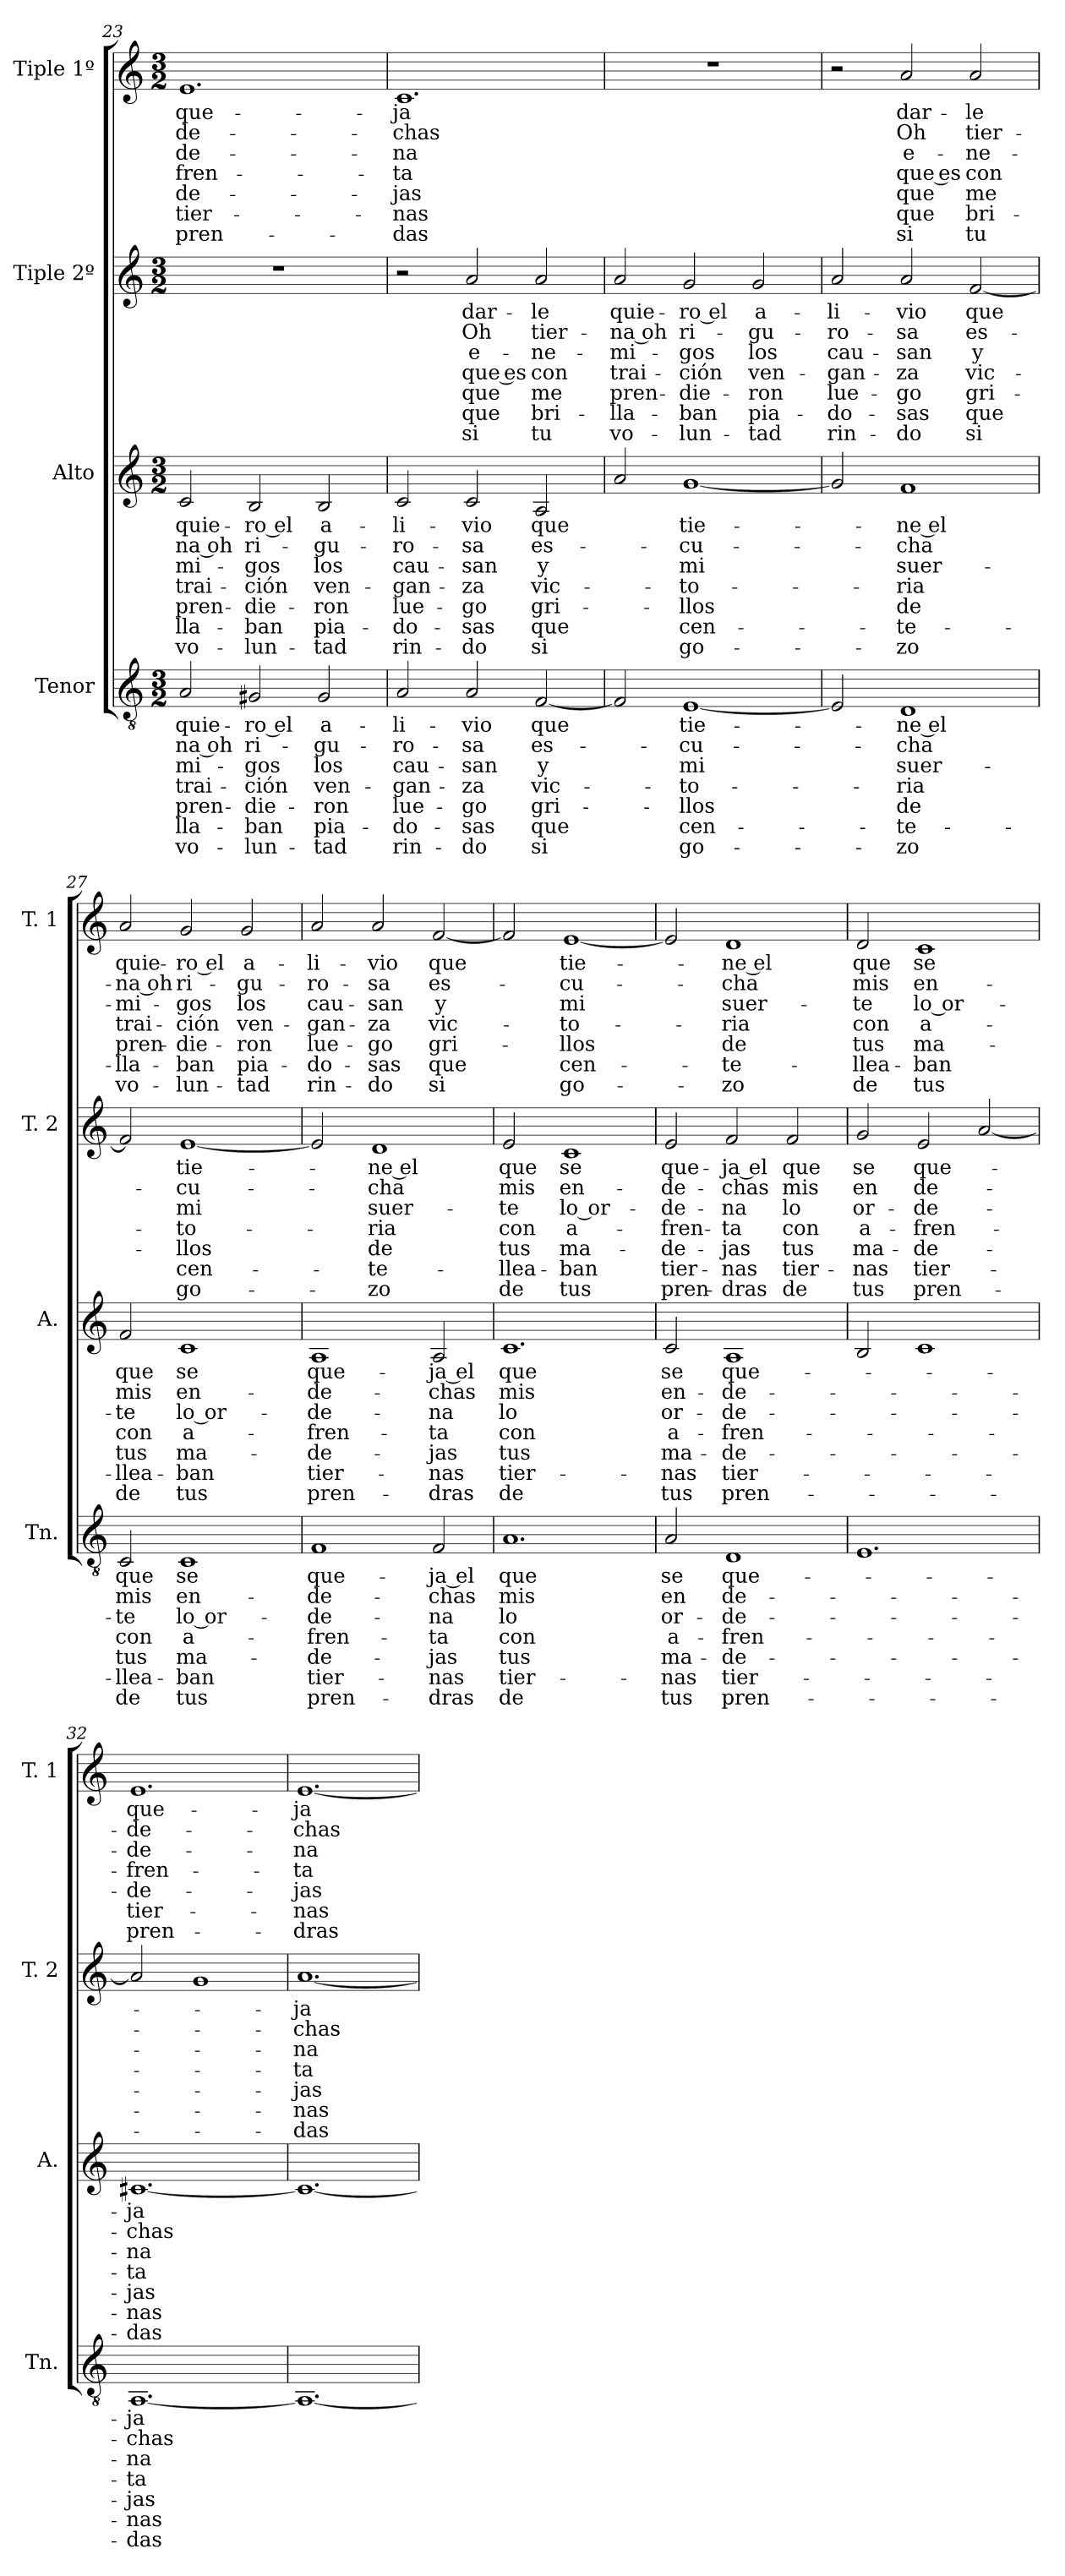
**kern	**text	**text	**text	**text	**text	**text	**text	**kern	**text	**text	**text	**text	**text	**text	**text	**kern	**text	**text	**text	**text	**text	**text	**text	**kern	**text	**text	**text	**text	**text	**text	**text
*part4	*part4	*part4	*part4	*part4	*part4	*part4	*part4	*part3	*part3	*part3	*part3	*part3	*part3	*part3	*part3	*part2	*part2	*part2	*part2	*part2	*part2	*part2	*part2	*part1	*part1	*part1	*part1	*part1	*part1	*part1	*part1
*staff4	*staff4	*staff4	*staff4	*staff4	*staff4	*staff4	*staff4	*staff3	*staff3	*staff3	*staff3	*staff3	*staff3	*staff3	*staff3	*staff2	*staff2	*staff2	*staff2	*staff2	*staff2	*staff2	*staff2	*staff1	*staff1	*staff1	*staff1	*staff1	*staff1	*staff1	*staff1
*I"Tenor	*	*	*	*	*	*	*	*I"Alto	*	*	*	*	*	*	*	*I"Tiple 2º	*	*	*	*	*	*	*	*I"Tiple 1º	*	*	*	*	*	*	*
*I'Tn.	*	*	*	*	*	*	*	*I'A.	*	*	*	*	*	*	*	*I'T. 2	*	*	*	*	*	*	*	*I'T. 1	*	*	*	*	*	*	*
*clefGv2	*	*	*	*	*	*	*	*clefG2	*	*	*	*	*	*	*	*clefG2	*	*	*	*	*	*	*	*clefG2	*	*	*	*	*	*	*
*M3/2	*	*	*	*	*	*	*	*M3/2	*	*	*	*	*	*	*	*M3/2	*	*	*	*	*	*	*	*M3/2	*	*	*	*	*	*	*
=23	=23	=23	=23	=23	=23	=23	=23	=23	=23	=23	=23	=23	=23	=23	=23	=23	=23	=23	=23	=23	=23	=23	=23	=23	=23	=23	=23	=23	=23	=23	=23
2A	quie-	-na oh	-mi-	trai-	pren-	-lla-	vo-	2c	quie-	-na oh	-mi-	trai-	pren-	-lla-	vo-	1.r	.	.	.	.	.	.	.	1.e	que-	-de-	-de-	-fren-	-de-	tier-	pren-
2G#X	-ro el	ri-	-gos	-ción	-die-	-ban	-lun-	2B	-ro el	ri-	-gos	-ción	-die-	-ban	-lun-	.	.	.	.	.	.	.	.	.	.	.	.	.	.	.	.
2G#	a-	-gu-	los	ven-	-ron	pia-	-tad	2B	a-	-gu-	los	ven-	-ron	pia-	-tad	.	.	.	.	.	.	.	.	.	.	.	.	.	.	.	.
=24	=24	=24	=24	=24	=24	=24	=24	=24	=24	=24	=24	=24	=24	=24	=24	=24	=24	=24	=24	=24	=24	=24	=24	=24	=24	=24	=24	=24	=24	=24	=24
2A	-li-	-ro-	cau-	-gan-	lue-	-do-	rin-	2c	-li-	-ro-	cau-	-gan-	lue-	-do-	rin-	2r	.	.	.	.	.	.	.	1.c	-ja	-chas	-na	-ta	-jas	-nas	-das
2A	-vio	-sa	-san	-za	-go	-sas	-do	2c	-vio	-sa	-san	-za	-go	-sas	-do	2a	dar-	Oh	e-	que es	que	que	si	.	.	.	.	.	.	.	.
[2F	que	es-	y	vic-	gri-	que	si	2A	que	es-	y	vic-	gri-	que	si	2a	-le	tier-	-ne-	con	me	bri-	tu	.	.	.	.	.	.	.	.
=25	=25	=25	=25	=25	=25	=25	=25	=25	=25	=25	=25	=25	=25	=25	=25	=25	=25	=25	=25	=25	=25	=25	=25	=25	=25	=25	=25	=25	=25	=25	=25
2F]	.	.	.	.	.	.	.	2a	.	.	.	.	.	.	.	2a	quie-	-na oh	-mi-	trai-	pren-	-lla-	vo-	1.r	.	.	.	.	.	.	.
[1E	tie-	-cu-	mi	-to-	-llos	cen-	go-	[1g	tie-	-cu-	mi	-to-	-llos	cen-	go-	2g	-ro el	ri-	-gos	-ción	-die-	-ban	-lun-	.	.	.	.	.	.	.	.
.	.	.	.	.	.	.	.	.	.	.	.	.	.	.	.	2g	a-	-gu-	los	ven-	-ron	pia-	-tad	.	.	.	.	.	.	.	.
=26	=26	=26	=26	=26	=26	=26	=26	=26	=26	=26	=26	=26	=26	=26	=26	=26	=26	=26	=26	=26	=26	=26	=26	=26	=26	=26	=26	=26	=26	=26	=26
2E]	.	.	.	.	.	.	.	2g]	.	.	.	.	.	.	.	2a	-li-	-ro-	cau-	-gan-	lue-	-do-	rin-	2r	.	.	.	.	.	.	.
1D	-ne el	-cha	suer-	-ria	de	-te-	-zo	1f	-ne el	-cha	suer-	-ria	de	-te-	-zo	2a	-vio	-sa	-san	-za	-go	-sas	-do	2a	dar-	Oh	e-	que es	que	que	si
.	.	.	.	.	.	.	.	.	.	.	.	.	.	.	.	[2f	que	es-	y	vic-	gri-	que	si	2a	-le	tier-	-ne-	con	me	bri-	tu
=27	=27	=27	=27	=27	=27	=27	=27	=27	=27	=27	=27	=27	=27	=27	=27	=27	=27	=27	=27	=27	=27	=27	=27	=27	=27	=27	=27	=27	=27	=27	=27
2C	que	mis	-te	con	tus	-llea-	de	2f	que	mis	-te	con	tus	-llea-	de	2f]	.	.	.	.	.	.	.	2a	quie-	-na oh	-mi-	trai-	pren-	-lla-	vo-
1C	se	en-	lo or-	a-	ma-	-ban	tus	1c	se	en-	lo or-	a-	ma-	-ban	tus	[1e	tie-	-cu-	mi	-to-	-llos	cen-	go-	2g	-ro el	ri-	-gos	-ción	-die-	-ban	-lun-
.	.	.	.	.	.	.	.	.	.	.	.	.	.	.	.	.	.	.	.	.	.	.	.	2g	a-	-gu-	los	ven-	-ron	pia-	-tad
=28	=28	=28	=28	=28	=28	=28	=28	=28	=28	=28	=28	=28	=28	=28	=28	=28	=28	=28	=28	=28	=28	=28	=28	=28	=28	=28	=28	=28	=28	=28	=28
1F	que-	-de-	-de-	-fren-	-de-	tier-	pren-	1A	que-	-de-	-de-	-fren-	-de-	tier-	pren-	2e]	.	.	.	.	.	.	.	2a	-li-	-ro-	cau-	-gan-	lue-	-do-	rin-
.	.	.	.	.	.	.	.	.	.	.	.	.	.	.	.	1d	-ne el	-cha	suer-	-ria	de	-te-	-zo	2a	-vio	-sa	-san	-za	-go	-sas	-do
2F	-ja el	-chas	-na	-ta	-jas	-nas	-dras	2A	-ja el	-chas	-na	-ta	-jas	-nas	-dras	.	.	.	.	.	.	.	.	[2f	que	es-	y	vic-	gri-	que	si
=29	=29	=29	=29	=29	=29	=29	=29	=29	=29	=29	=29	=29	=29	=29	=29	=29	=29	=29	=29	=29	=29	=29	=29	=29	=29	=29	=29	=29	=29	=29	=29
1.A	que	-mis	lo	-con	tus	-tier-	-de	1.c	que	-mis	lo	-con	tus	-tier-	-de	2e	que	mis	-te	con	tus	-llea-	de	2f]	.	.	.	.	.	.	.
.	.	.	.	.	.	.	.	.	.	.	.	.	.	.	.	1c	se	en-	lo or-	a-	ma-	-ban	tus	[1e	tie-	-cu-	mi	-to-	-llos	cen-	go-
=30	=30	=30	=30	=30	=30	=30	=30	=30	=30	=30	=30	=30	=30	=30	=30	=30	=30	=30	=30	=30	=30	=30	=30	=30	=30	=30	=30	=30	=30	=30	=30
2A	se	en	or-	a-	ma-	-nas	tus	2c	se	en-	or-	a-	ma-	-nas	tus	2e	que-	-de-	-de-	-fren-	-de-	tier-	pren-	2e]	.	.	.	.	.	.	.
1D	que-	de-	-de-	-fren-	-de-	tier-	pren-	1A	que-	-de-	-de-	-fren-	-de-	tier-	pren-	2f	-ja el	-chas	-na	-ta	-jas	-nas	-dras	1d	-ne el	-cha	suer-	-ria	de	-te-	-zo
.	.	.	.	.	.	.	.	.	.	.	.	.	.	.	.	2f	que	-mis	lo	-con	tus	-tier-	-de	.	.	.	.	.	.	.	.
=31	=31	=31	=31	=31	=31	=31	=31	=31	=31	=31	=31	=31	=31	=31	=31	=31	=31	=31	=31	=31	=31	=31	=31	=31	=31	=31	=31	=31	=31	=31	=31
1.E	.	.	.	.	.	.	.	2B	.	.	.	.	.	.	.	2g	se	en	or-	a-	ma-	-nas	tus	2d	que	mis	-te	con	tus	-llea-	de
.	.	.	.	.	.	.	.	1c	.	.	.	.	.	.	.	2e	que-	de-	-de-	-fren-	-de-	tier-	pren-	1c	se	en-	lo or-	a-	ma-	-ban	tus
.	.	.	.	.	.	.	.	.	.	.	.	.	.	.	.	[2a	.	.	.	.	.	.	.	.	.	.	.	.	.	.	.
=32	=32	=32	=32	=32	=32	=32	=32	=32	=32	=32	=32	=32	=32	=32	=32	=32	=32	=32	=32	=32	=32	=32	=32	=32	=32	=32	=32	=32	=32	=32	=32
[1.AA	-ja	-chas	-na	-ta	-jas	-nas	-das	[1.c#X	-ja	-chas	-na	-ta	-jas	-nas	-das	2a]	.	.	.	.	.	.	.	1.e	que-	-de-	-de-	-fren-	-de-	tier-	pren-
.	.	.	.	.	.	.	.	.	.	.	.	.	.	.	.	1g	.	.	.	.	.	.	.	.	.	.	.	.	.	.	.
=33	=33	=33	=33	=33	=33	=33	=33	=33	=33	=33	=33	=33	=33	=33	=33	=33	=33	=33	=33	=33	=33	=33	=33	=33	=33	=33	=33	=33	=33	=33	=33
1.AA_	.	.	.	.	.	.	.	1.c#_	.	.	.	.	.	.	.	[1.a	-ja	-chas	-na	-ta	-jas	-nas	-das	[1.e	-ja	-chas	-na	-ta	-jas	-nas	-dras
=	=	=	=	=	=	=	=	=	=	=	=	=	=	=	=	=	=	=	=	=	=	=	=	=	=	=	=	=	=	=	=
*-	*-	*-	*-	*-	*-	*-	*-	*-	*-	*-	*-	*-	*-	*-	*-	*-	*-	*-	*-	*-	*-	*-	*-	*-	*-	*-	*-	*-	*-	*-	*-
